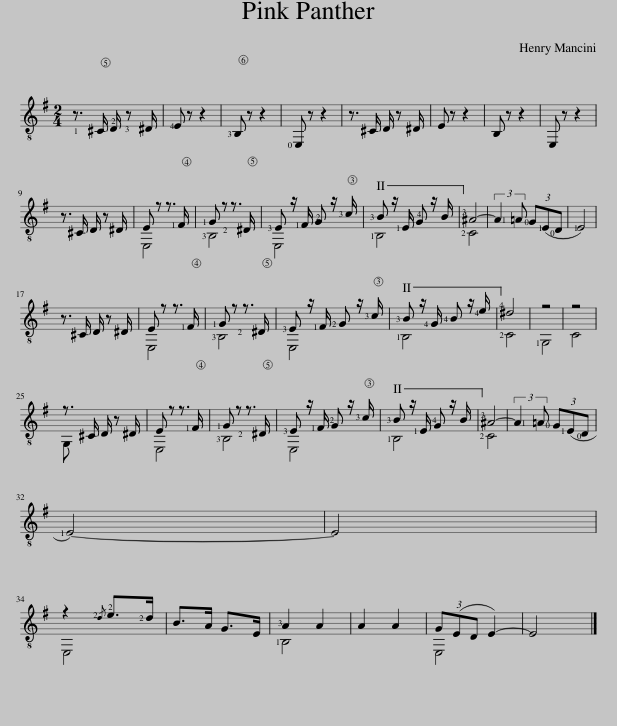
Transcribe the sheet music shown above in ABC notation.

X:1
%%score ( 1 2 )
L:1/8
M:2/4
I:linebreak $
K:G
V:1 treble-8
V:2 treble-8
V:1
 z3/2 !1!^C/ !2!D/ z !3!^D/ | !4!E z z2 | !3!B, z z2 | !0!E, z z2 | z3/2 ^C/ D/ z ^D/ | %5
 E z z2 | B, z z2 | E, z z2 |$ z3/2 ^C/ D/ z ^D/ | E z z3/2 !1!F/ | %10
 !1!G z z3/2 !2!^D/ | !3!E z/ !1!F/ !2!G z/ !3!c/ | !3!B z/ !1!E/ !4!G z/ B/ | !3!^A4- | (3:2:2A2 !1!=A (3!0!G(!1!E!0!D | %15
 !1!E4) |$ z3/2 ^C/ D/ z ^D/ | E z z3/2 !1!F/ | !1!G z z3/2 !2!^D/ | !3!E z/ !1!F/ !2!G z/ !3!c/ | %20
 !3!B z/ !4!G/ !4!B z/ !4!e/ | !4!^d4 | z4 | z4 |$ z3/2 ^C/ D/ z ^D/ | %25
 E z z3/2 !1!F/ | !1!G z z3/2 !2!^D/ | !3!E z/ !1!F/ !2!G z/ !3!c/ | !3!B z/ !1!E/ !4!G z/ B/ | !3!^A4- | %30
 (3:2:2A2 !1!=A (3!0!G(!1!E!0!D |$ !1!E4-) | E4 |$ z2{/!2!d} !2!e>!2!d | B>A G>E | %35
 !3!A2 A2 | A2 A2 | (3G(ED E2-) | E4 |] %39
V:2
 x4 | x4 | x4 | x4 | x4 | %5
 x4 | x4 | x4 |$ x4 | E,4 | %10
 !3!B,4 | E,4 | !1!B,4 | !2!C4 | x4 | %15
 x4 |$ x4 | E,4 | !3!B,4 | E,4 | %20
 !1!B,4 | !2!C4 | !1!G,4 | C4 |$ G, x3 | %25
 E,4 | !3!B,4 | E,4 | !1!B,4 | !2!C4 | %30
 x4 |$ x4 | x4 |$ E,4 | x4 | %35
 !1!B,4 | x4 | E,4 | x4 |] %39
